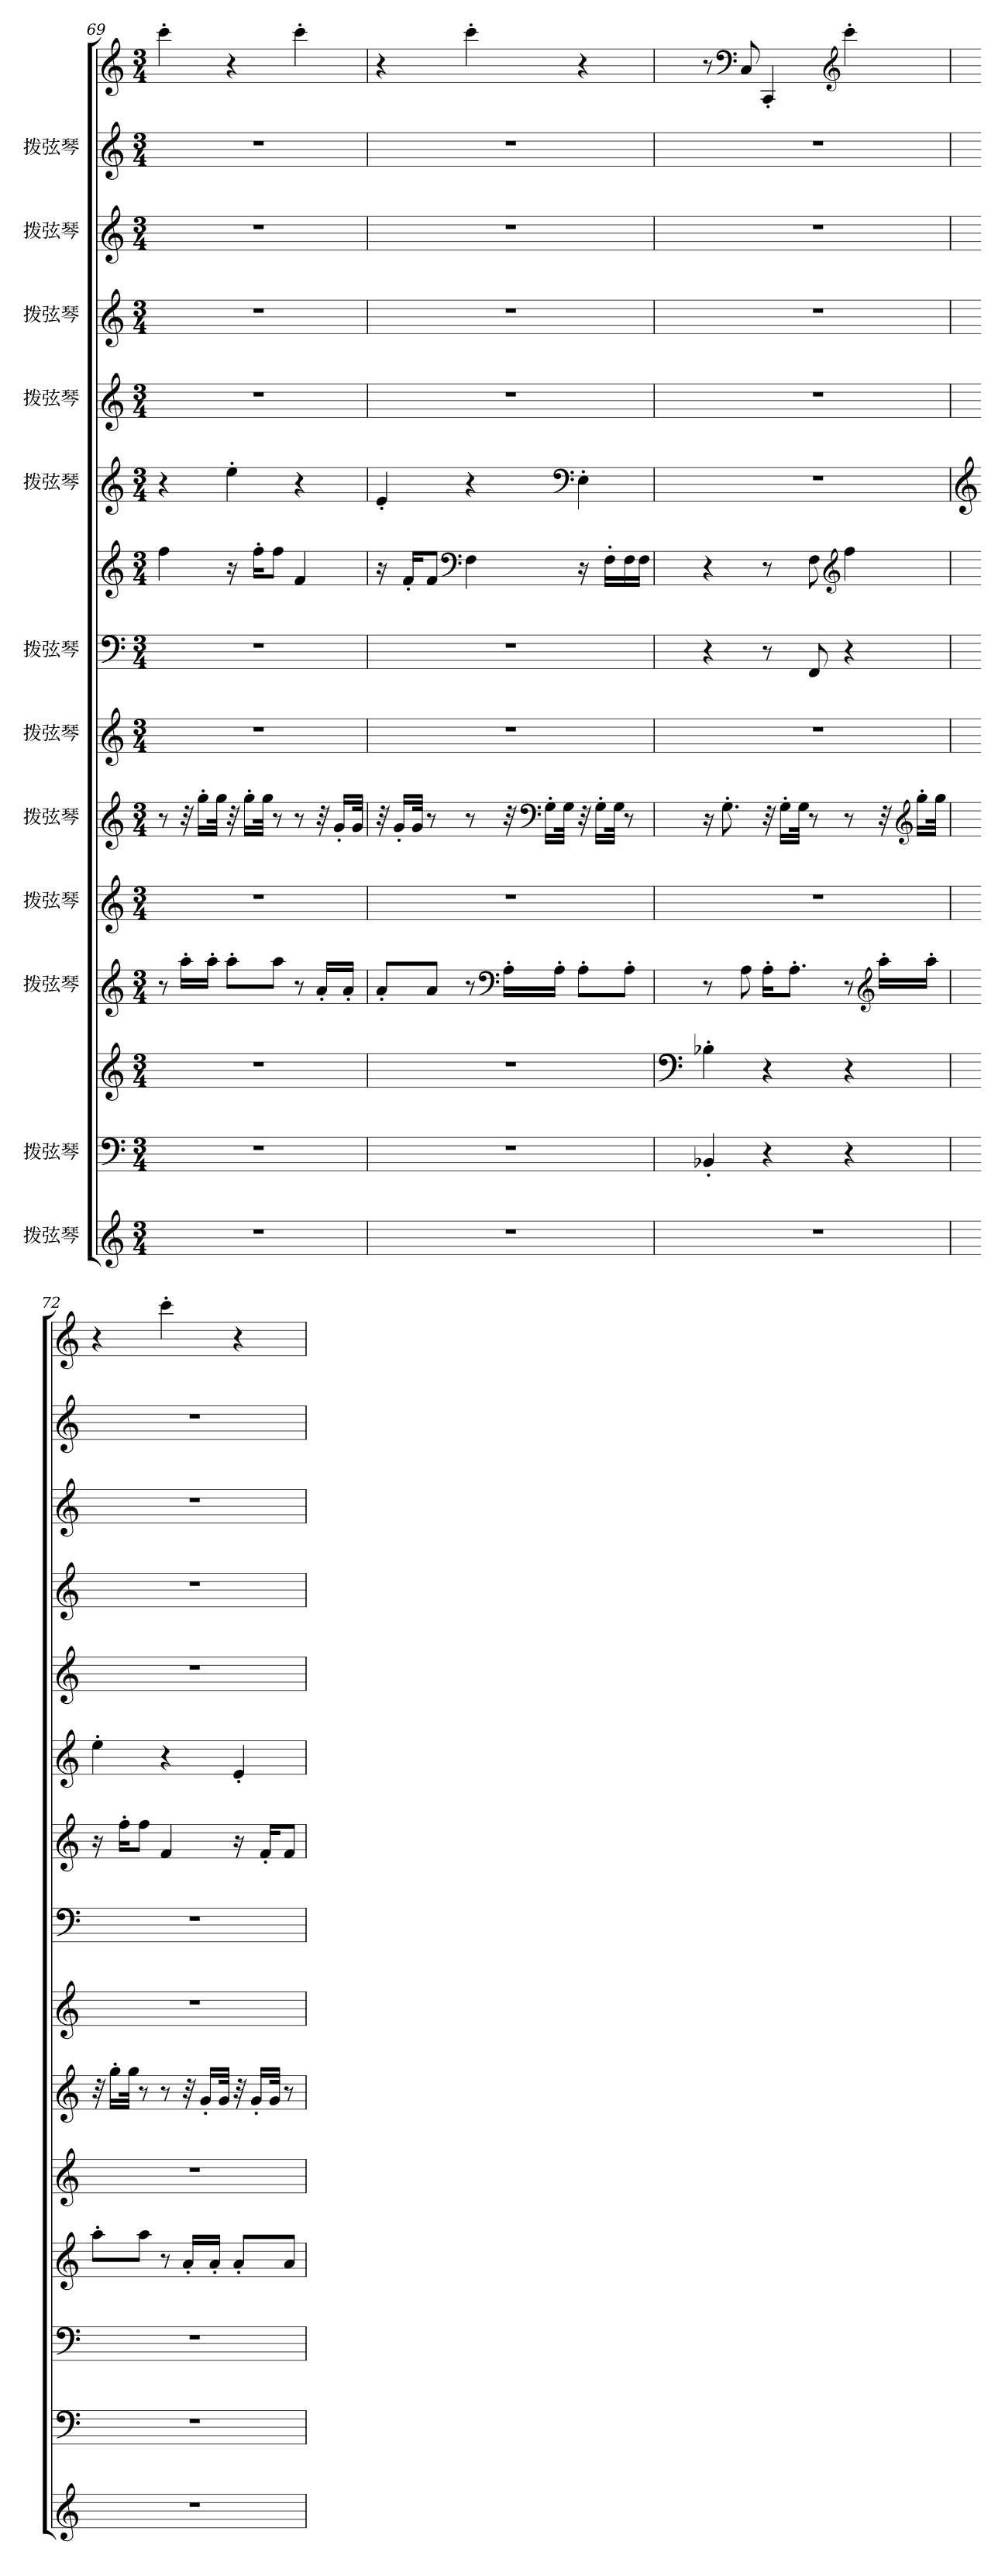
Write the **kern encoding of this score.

**kern	**kern	**kern	**kern	**kern	**kern	**kern	**kern	**kern	**kern	**kern	**kern	**kern	**kern	**kern
*part12	*part11	*part11	*part10	*part9	*part8	*part7	*part6	*part6	*part5	*part4	*part3	*part2	*part1	*part1
*staff15	*staff14	*staff13	*staff12	*staff11	*staff10	*staff9	*staff8	*staff7	*staff6	*staff5	*staff4	*staff3	*staff2	*staff1
*I"拨弦琴	*I"拨弦琴	*	*I"拨弦琴	*I"拨弦琴	*I"拨弦琴	*I"拨弦琴	*I"拨弦琴	*	*I"拨弦琴	*I"拨弦琴	*I"拨弦琴	*I"拨弦琴	*I"拨弦琴	*
!!LO:PB:g=z
*clefG2	*clefF4	*clefG2	*clefG2	*clefG2	*clefG2	*clefG2	*clefF4	*clefG2	*clefG2	*clefG2	*clefG2	*clefG2	*clefG2	*clefG2
*k[]	*k[]	*k[]	*k[]	*k[]	*k[]	*k[]	*k[]	*k[]	*k[]	*k[]	*k[]	*k[]	*k[]	*k[]
*M3/4	*M3/4	*M3/4	*M3/4	*M3/4	*M3/4	*M3/4	*M3/4	*M3/4	*M3/4	*M3/4	*M3/4	*M3/4	*M3/4	*M3/4
=69	=69	=69	=69	=69	=69	=69	=69	=69	=69	=69	=69	=69	=69	=69
2.r	2.r	2.r	8r	2.r	8r	2.r	2.r	4ff\	4r	2.r	2.r	2.r	2.r	4ccc'\
.	.	.	16aa'\LL	.	32r	.	.	.	.	.	.	.	.	.
.	.	.	.	.	16gg'\LL	.	.	.	.	.	.	.	.	.
.	.	.	16aa'\JJ	.	.	.	.	.	.	.	.	.	.	.
.	.	.	.	.	32gg\JJk	.	.	.	.	.	.	.	.	.
.	.	.	8aa'\L	.	32r	.	.	16r	4ee'\	.	.	.	.	4r
.	.	.	.	.	16gg'\LL	.	.	.	.	.	.	.	.	.
.	.	.	.	.	.	.	.	16ff'\KL	.	.	.	.	.	.
.	.	.	.	.	32gg\JJk	.	.	.	.	.	.	.	.	.
.	.	.	8aa\J	.	8r	.	.	8ff\J	.	.	.	.	.	.
.	.	.	8r	.	8r	.	.	4f/	4r	.	.	.	.	4ccc'\
.	.	.	16a'/LL	.	32r	.	.	.	.	.	.	.	.	.
.	.	.	.	.	16g'/LL	.	.	.	.	.	.	.	.	.
.	.	.	16a'/JJ	.	.	.	.	.	.	.	.	.	.	.
.	.	.	.	.	32g/JJk	.	.	.	.	.	.	.	.	.
=70	=70	=70	=70	=70	=70	=70	=70	=70	=70	=70	=70	=70	=70	=70
2.r	2.r	2.r	8a'/L	2.r	32r	2.r	2.r	16r	4e'/	2.r	2.r	2.r	2.r	4r
.	.	.	.	.	16g'/LL	.	.	.	.	.	.	.	.	.
.	.	.	.	.	.	.	.	16f'/KL	.	.	.	.	.	.
.	.	.	.	.	32g/JJk	.	.	.	.	.	.	.	.	.
.	.	.	8a/J	.	8r	.	.	8f/J	.	.	.	.	.	.
*	*	*	*	*	*	*	*	*clefF4	*	*	*	*	*	*
.	.	.	8r	.	8r	.	.	4F\	4r	.	.	.	.	4ccc'\
*	*	*	*clefF4	*	*	*	*	*	*	*	*	*	*	*
.	.	.	16A'\LL	.	32r	.	.	.	.	.	.	.	.	.
*	*	*	*	*	*clefF4	*	*	*	*	*	*	*	*	*
.	.	.	.	.	16G'\LL	.	.	.	.	.	.	.	.	.
.	.	.	16A'\JJ	.	.	.	.	.	.	.	.	.	.	.
.	.	.	.	.	32G\JJk	.	.	.	.	.	.	.	.	.
*	*	*	*	*	*	*	*	*	*clefF4	*	*	*	*	*
.	.	.	8A'\L	.	32r	.	.	16r	4E'\	.	.	.	.	4r
.	.	.	.	.	16G'\LL	.	.	.	.	.	.	.	.	.
.	.	.	.	.	.	.	.	16F'\LL	.	.	.	.	.	.
.	.	.	.	.	32G\JJk	.	.	.	.	.	.	.	.	.
.	.	.	8A'\J	.	8r	.	.	16F\	.	.	.	.	.	.
.	.	.	.	.	.	.	.	16F\JJ	.	.	.	.	.	.
!!LO:PB:g=z
=71	=71	=71	=71	=71	=71	=71	=71	=71	=71	=71	=71	=71	=71	=71
*	*	*clefF4	*	*	*	*	*	*	*	*	*	*	*	*
2.r	4BB-X'/	4B-X'\	8r	2.r	16r	2.r	4r	4r	2.r	2.r	2.r	2.r	2.r	8r
.	.	.	.	.	8.G'\	.	.	.	.	.	.	.	.	.
*	*	*	*	*	*	*	*	*	*	*	*	*	*	*clefF4
.	.	.	8A\	.	.	.	.	.	.	.	.	.	.	8C/
.	4r	4r	16A'\KL	.	32r	.	8r	8r	.	.	.	.	.	4CC'/
.	.	.	.	.	16G'\LL	.	.	.	.	.	.	.	.	.
.	.	.	8.A'\J	.	.	.	.	.	.	.	.	.	.	.
.	.	.	.	.	32G\JJk	.	.	.	.	.	.	.	.	.
.	.	.	.	.	8r	.	8FF/	8F\	.	.	.	.	.	.
*	*	*	*	*	*	*	*	*clefG2	*	*	*	*	*	*clefG2
.	4r	4r	8r	.	8r	.	4r	4ff\	.	.	.	.	.	4ccc'\
*	*	*	*clefG2	*	*	*	*	*	*	*	*	*	*	*
.	.	.	16aa'\LL	.	32r	.	.	.	.	.	.	.	.	.
*	*	*	*	*	*clefG2	*	*	*	*	*	*	*	*	*
.	.	.	.	.	16gg'\LL	.	.	.	.	.	.	.	.	.
.	.	.	16aa'\JJ	.	.	.	.	.	.	.	.	.	.	.
.	.	.	.	.	32gg\JJk	.	.	.	.	.	.	.	.	.
=72	=72	=72	=72	=72	=72	=72	=72	=72	=72	=72	=72	=72	=72	=72
*	*	*	*	*	*	*	*	*	*clefG2	*	*	*	*	*
2.r	2.r	2.r	8aa'\L	2.r	32r	2.r	2.r	16r	4ee'\	2.r	2.r	2.r	2.r	4r
.	.	.	.	.	16gg'\LL	.	.	.	.	.	.	.	.	.
.	.	.	.	.	.	.	.	16ff'\KL	.	.	.	.	.	.
.	.	.	.	.	32gg\JJk	.	.	.	.	.	.	.	.	.
.	.	.	8aa\J	.	8r	.	.	8ff\J	.	.	.	.	.	.
.	.	.	8r	.	8r	.	.	4f/	4r	.	.	.	.	4ccc'\
.	.	.	16a'/LL	.	32r	.	.	.	.	.	.	.	.	.
.	.	.	.	.	16g'/LL	.	.	.	.	.	.	.	.	.
.	.	.	16a'/JJ	.	.	.	.	.	.	.	.	.	.	.
.	.	.	.	.	32g/JJk	.	.	.	.	.	.	.	.	.
.	.	.	8a'/L	.	32r	.	.	16r	4e'/	.	.	.	.	4r
.	.	.	.	.	16g'/LL	.	.	.	.	.	.	.	.	.
.	.	.	.	.	.	.	.	16f'/KL	.	.	.	.	.	.
.	.	.	.	.	32g/JJk	.	.	.	.	.	.	.	.	.
.	.	.	8a/J	.	8r	.	.	8f/J	.	.	.	.	.	.
=	=	=	=	=	=	=	=	=	=	=	=	=	=	=
*-	*-	*-	*-	*-	*-	*-	*-	*-	*-	*-	*-	*-	*-	*-
